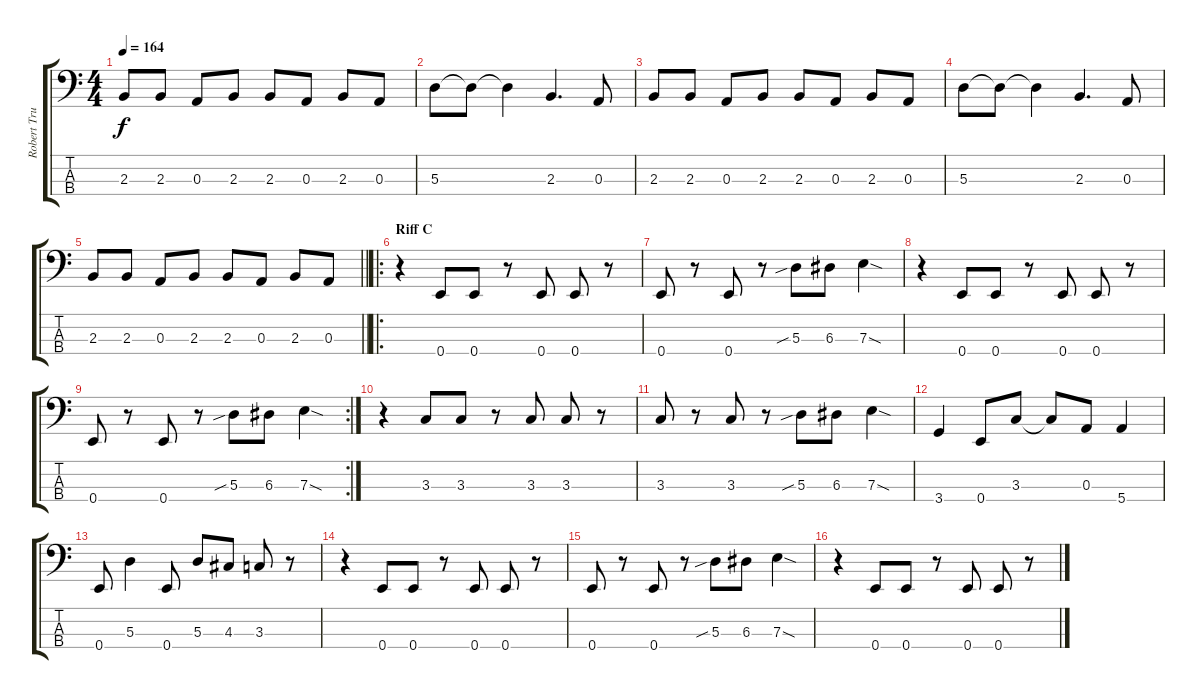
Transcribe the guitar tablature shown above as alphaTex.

\track ("Robert Trujillo" "Robert Tru") {instrument electricbassfinger}
\staff {score tabs}
\tuning (G2 D2 A1 E1) {hide}
\ts (4 4)
\tempo 164
\clef f4
\ks c
2.3.8{dy f} 2.3.8 0.3.8 2.3.8 2.3.8 0.3.8 2.3.8 0.3.8 |
5.3.8 5.3{t}.8 5.3{t}.4 2.3.4{d} 0.3.8 |
2.3.8 2.3.8 0.3.8 2.3.8 2.3.8 0.3.8 2.3.8 0.3.8 |
5.3.8 5.3{t}.8 5.3{t}.4 2.3.4{d} 0.3.8 |
\barLineRight lightlight
2.3.8 2.3.8 0.3.8 2.3.8 2.3.8 0.3.8 2.3.8 0.3.8 |
\ro
\section ("" "Riff C")
r.4 0.4.8 0.4.8 r.8 0.4.8 0.4.8 r.8 |
0.4.8 r.8 0.4.8 r.8 5.3{sib}.8 6.3.8 7.3{sod}.4 |
r.4 0.4.8 0.4.8 r.8 0.4.8 0.4.8 r.8 |
\rc 2
0.4.8 r.8 0.4.8 r.8 5.3{sib}.8 6.3.8 7.3{sod}.4 |
r.4 3.3.8 3.3.8 r.8 3.3.8 3.3.8 r.8 |
3.3.8 r.8 3.3.8 r.8 5.3{sib}.8 6.3.8 7.3{sod}.4 |
3.4.4 0.4.8 3.3.8 3.3{t}.8 0.3.8 5.4.4 |
0.4.8 5.3.4 0.4.8 5.3.8 4.3.8 3.3.8 r.8 |
r.4 0.4.8 0.4.8 r.8 0.4.8 0.4.8 r.8 |
0.4.8 r.8 0.4.8 r.8 5.3{sib}.8 6.3.8 7.3{sod}.4 |
r.4 0.4.8 0.4.8 r.8 0.4.8 0.4.8 r.8
